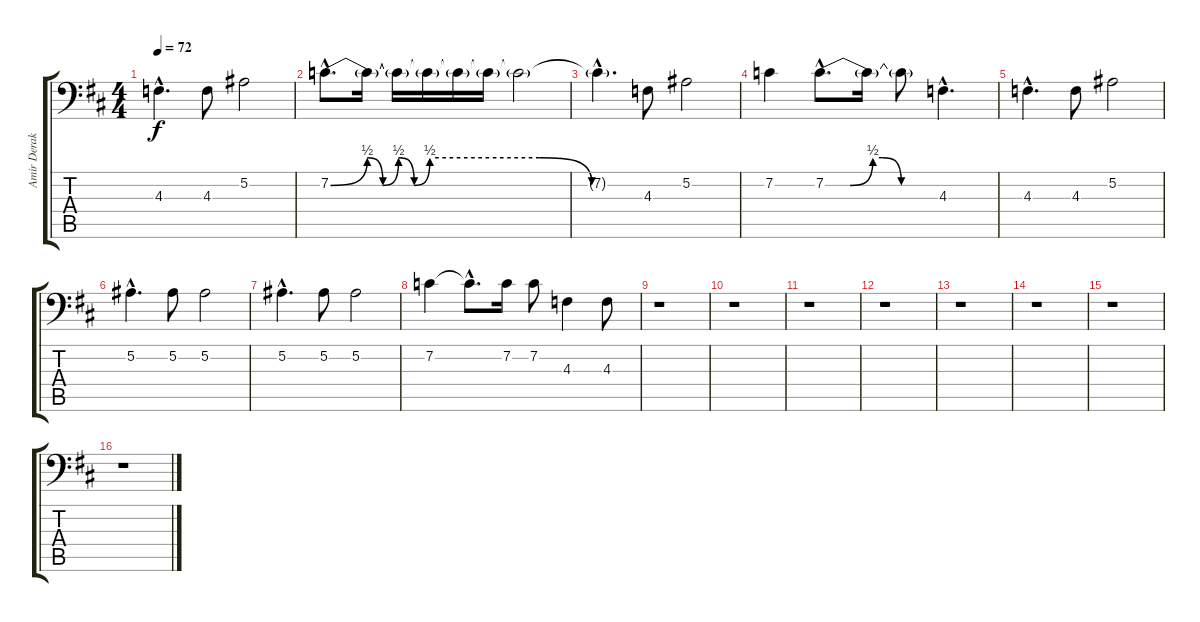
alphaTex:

\track ("Amir Derakh (6-String Gtr. Synth 1)" "Amir Derak") {instrument lead1square}
\staff {score tabs}
\tuning (Bb3 F3 Db3 Ab2 Eb2 Bb1) {hide}
\ts (4 4)
\tempo 72
\clef f4
\ks d
4.3{hac}.4{d dy f} 4.3.8 5.2.2 |
7.2{be (custom 0 0 7 2 10 0 13 2 16 0 19 2 40 2 50 0 60 0) hac}.8{d} 7.2{t}.16 7.2{t}.16 7.2{t}.16 7.2{t}.16 7.2{t}.16 7.2{t}.2 |
7.2{hac t}.4{d} 4.3.8 5.2.2 |
7.2.4 7.2{be (custom 0 0 13 0 25 2 30 2 40 0 60 0) hac}.8{d} 7.2{t}.16 7.2{t}.8 4.3{hac}.4{d} |
4.3{hac}.4{d} 4.3.8 5.2.2 |
5.2{hac}.4{d} 5.2.8 5.2.2 |
5.2{hac}.4{d} 5.2.8 5.2.2 |
7.2.4 7.2{hac t}.8{d} 7.2.16 7.2.8 4.3.4 4.3.8 |
r.1 |
r.1 |
r.1 |
r.1 |
r.1 |
r.1 |
r.1 |
r.1
